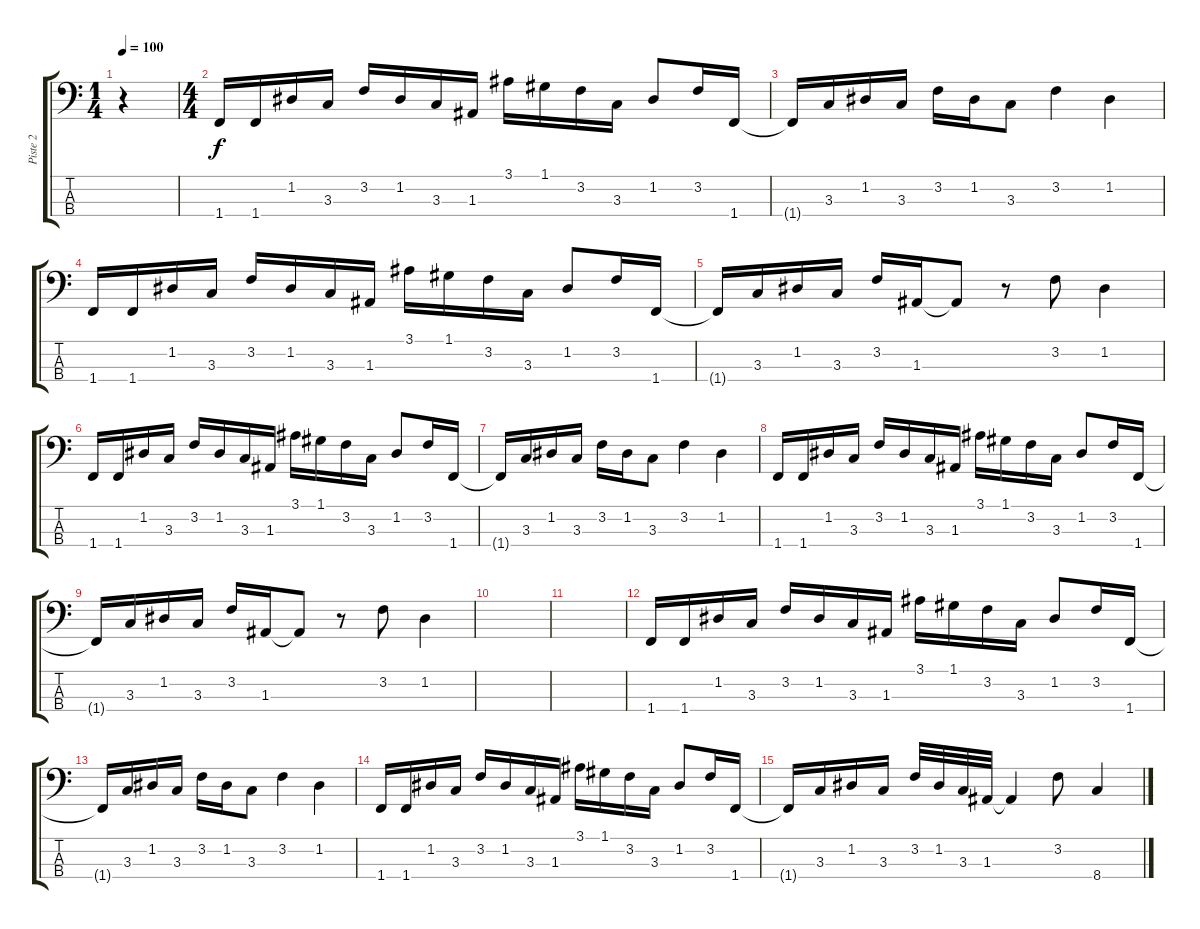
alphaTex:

\track ("Piste 2" "Piste 2") {instrument electricbassfinger}
\staff {score tabs}
\tuning (G2 D2 A1 E1) {hide}
\ts (1 4)
\tempo 100
\clef f4
\ks c
r.4{dy f instrument electricbassfinger} |
\ts (4 4)
1.4.16 1.4.16 1.2.16 3.3.16 3.2.16 1.2.16 3.3.16 1.3.16 3.1.16 1.1.16 3.2.16 3.3.16 1.2.8 3.2.16 1.4.16 |
1.4{t}.16 3.3.16 1.2.16 3.3.16 3.2.16 1.2.16 3.3.8 3.2.4 1.2.4 |
1.4.16 1.4.16 1.2.16 3.3.16 3.2.16 1.2.16 3.3.16 1.3.16 3.1.16 1.1.16 3.2.16 3.3.16 1.2.8 3.2.16 1.4.16 |
1.4{t}.16 3.3.16 1.2.16 3.3.16 3.2.16 1.3.16 1.3{t}.8 r.8 3.2.8 1.2.4 |
1.4.16 1.4.16 1.2.16 3.3.16 3.2.16 1.2.16 3.3.16 1.3.16 3.1.16 1.1.16 3.2.16 3.3.16 1.2.8 3.2.16 1.4.16 |
1.4{t}.16 3.3.16 1.2.16 3.3.16 3.2.16 1.2.16 3.3.8 3.2.4 1.2.4 |
1.4.16 1.4.16 1.2.16 3.3.16 3.2.16 1.2.16 3.3.16 1.3.16 3.1.16 1.1.16 3.2.16 3.3.16 1.2.8 3.2.16 1.4.16 |
1.4{t}.16 3.3.16 1.2.16 3.3.16 3.2.16 1.3.16 1.3{t}.8 r.8 3.2.8 1.2.4 |
|
|
1.4.16 1.4.16 1.2.16 3.3.16 3.2.16 1.2.16 3.3.16 1.3.16 3.1.16 1.1.16 3.2.16 3.3.16 1.2.8 3.2.16 1.4.16 |
1.4{t}.16 3.3.16 1.2.16 3.3.16 3.2.16 1.2.16 3.3.8 3.2.4 1.2.4 |
1.4.16 1.4.16 1.2.16 3.3.16 3.2.16 1.2.16 3.3.16 1.3.16 3.1.16 1.1.16 3.2.16 3.3.16 1.2.8 3.2.16 1.4.16 |
1.4{t}.16 3.3.16 1.2.16 3.3.16 3.2.32 1.2.32 3.3.32 1.3.32 1.3{t}.4 3.2.8 8.4.4
